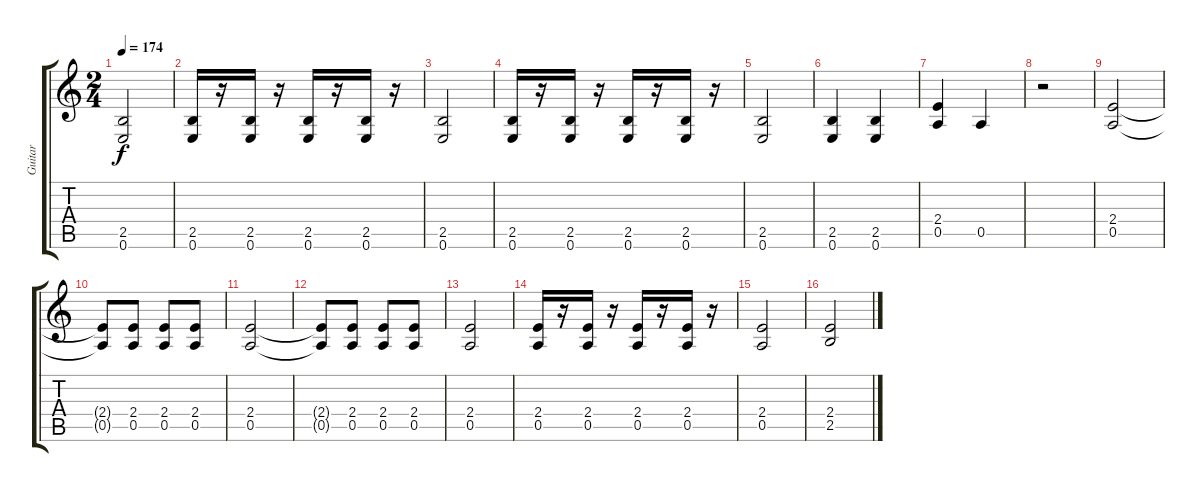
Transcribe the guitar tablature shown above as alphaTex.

\track ("Guitar" "Guitar") {instrument distortionguitar}
\staff {score tabs}
\tuning (E4 B3 G3 D3 A2 E2) {hide}
\ts (2 4)
\tempo 174
\clef g2
\ks c
(2.5 0.6).2{dy f} |
(2.5 0.6).16 r.16 (2.5 0.6).16 r.16 (2.5 0.6).16 r.16 (2.5 0.6).16 r.16 |
(2.5 0.6).2 |
(2.5 0.6).16 r.16 (2.5 0.6).16 r.16 (2.5 0.6).16 r.16 (2.5 0.6).16 r.16 |
(2.5 0.6).2 |
(2.5 0.6).4 (2.5 0.6).4 |
(2.4 0.5).4 0.5.4 |
r.2 |
(2.4 0.5).2 |
(2.4{t} 0.5{t}).8 (2.4 0.5).8 (2.4 0.5).8 (2.4 0.5).8 |
(2.4 0.5).2 |
(2.4{t} 0.5{t}).8 (2.4 0.5).8 (2.4 0.5).8 (2.4 0.5).8 |
(2.4 0.5).2 |
(2.4 0.5).16 r.16 (2.4 0.5).16 r.16 (2.4 0.5).16 r.16 (2.4 0.5).16 r.16 |
(2.4 0.5).2 |
(2.4 2.5).2
